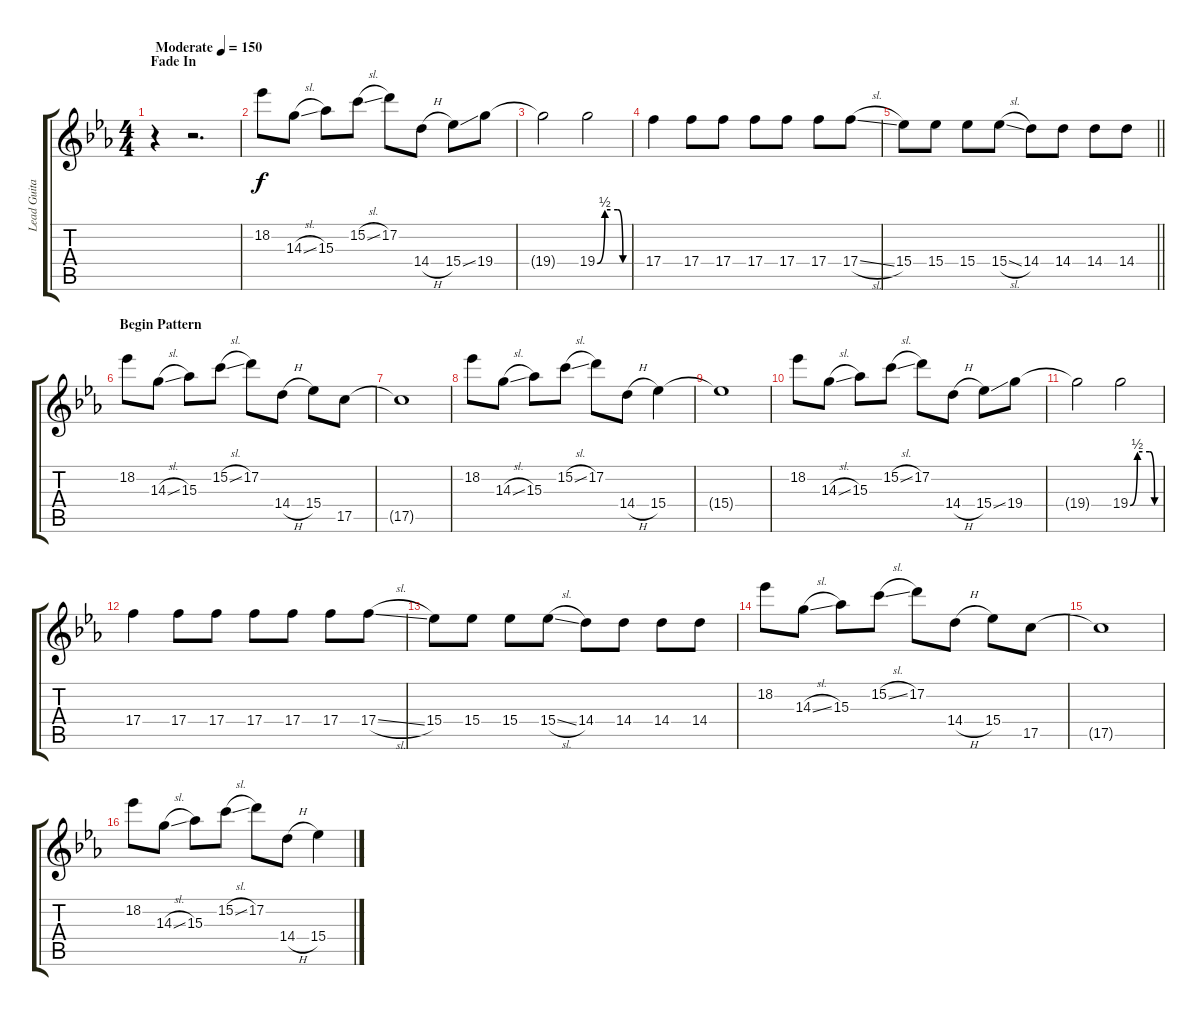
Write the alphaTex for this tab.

\track ("Lead Guitar" "Lead Guita") {instrument distortionguitar}
\staff {score tabs}
\tuning (D4 A3 F3 C3 G2 C2) {hide}
\ts (4 4)
\section ("" "Fade In")
\tempo (150 "Moderate")
\clef g2
\ks cminor
r.4{dy f volume 0 instrument distortionguitar} r.2{d volume 10} |
18.2.8 14.3{sl}.8 15.3.8 15.2{sl}.8 17.2.8 14.4{h}.8 15.4{ss}.8 19.4.8 |
19.4{t}.2 19.4{be (custom 0 0 15 2 40 2 50 0 60 0)}.2 |
17.4.4 17.4.8 17.4.8 17.4.8 17.4.8 17.4.8 17.4{sl}.8 |
\barLineRight lightlight
15.4.8 15.4.8 15.4.8 15.4{sl}.8 14.4.8 14.4.8 14.4.8 14.4.8 |
\section ("" "Begin Pattern")
18.2.8 14.3{sl}.8 15.3.8 15.2{sl}.8 17.2.8 14.4{h}.8 15.4.8 17.5.8 |
17.5{t}.1 |
18.2.8 14.3{sl}.8 15.3.8 15.2{sl}.8 17.2.8 14.4{h}.8 15.4.4 |
15.4{t}.1 |
18.2.8 14.3{sl}.8 15.3.8 15.2{sl}.8 17.2.8 14.4{h}.8 15.4{ss}.8 19.4.8 |
19.4{t}.2 19.4{be (custom 0 0 15 2 40 2 50 0 60 0)}.2 |
17.4.4 17.4.8 17.4.8 17.4.8 17.4.8 17.4.8 17.4{sl}.8 |
15.4.8 15.4.8 15.4.8 15.4{sl}.8 14.4.8 14.4.8 14.4.8 14.4.8 |
18.2.8 14.3{sl}.8 15.3.8 15.2{sl}.8 17.2.8 14.4{h}.8 15.4.8 17.5.8 |
17.5{t}.1 |
18.2.8 14.3{sl}.8 15.3.8 15.2{sl}.8 17.2.8 14.4{h}.8 15.4.4
